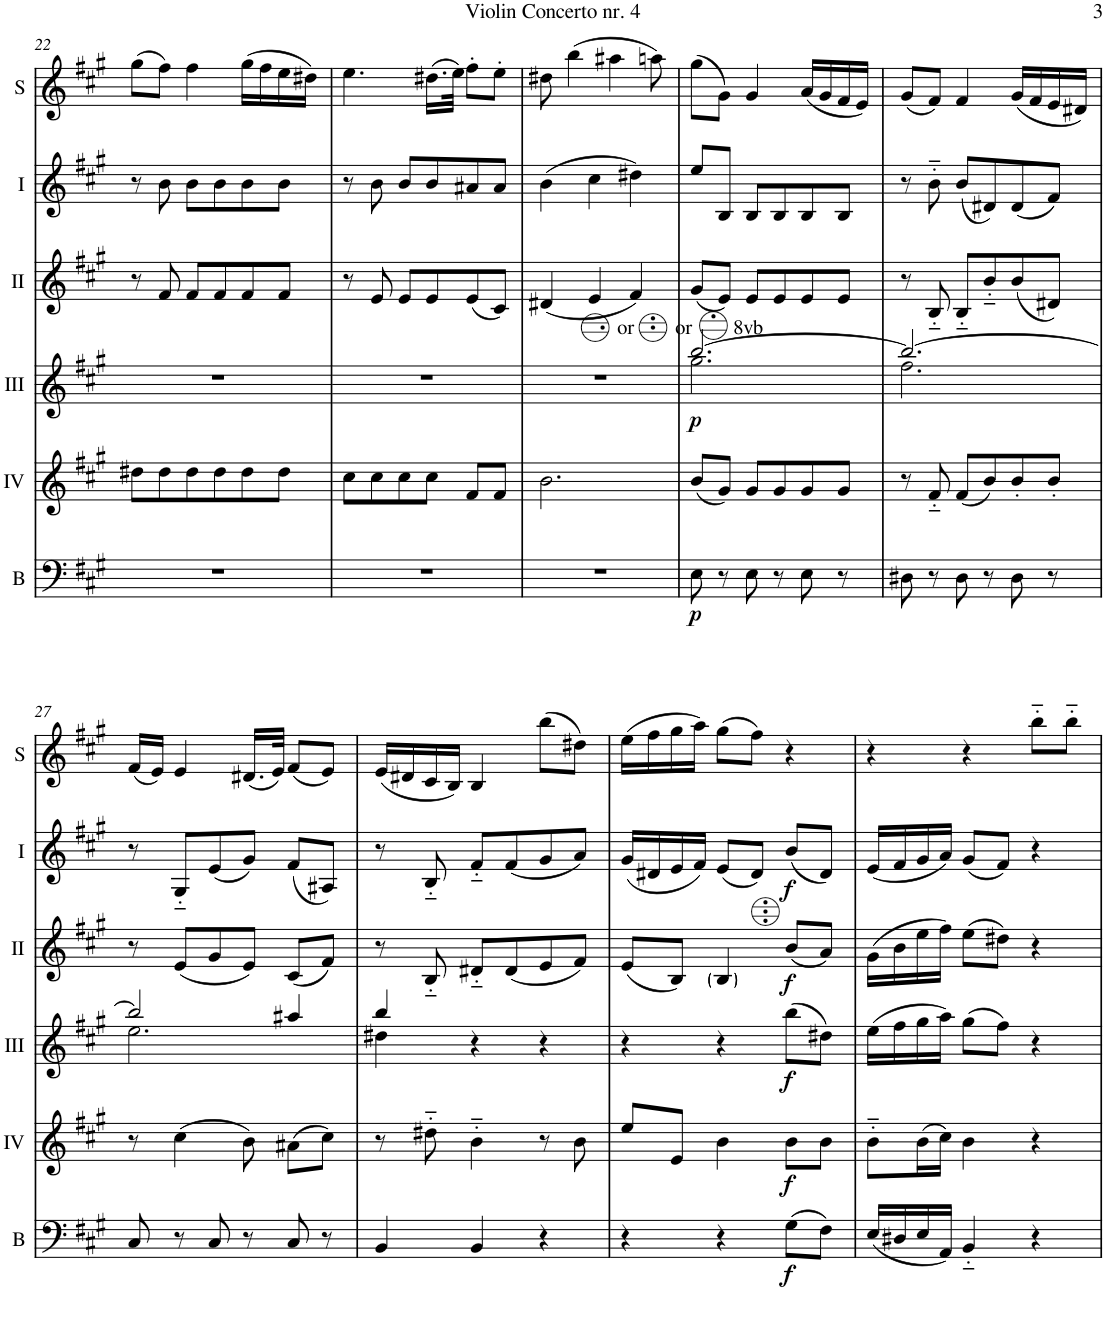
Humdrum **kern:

**kern	**dynam	**kern	**dynam	**kern	**dynam	**kern	**dynam	**kern	**dynam	**kern
*part6	*part6	*part5	*part5	*part4	*part4	*part3	*part3	*part2	*part2	*part1
*staff6	*staff6	*staff5	*staff5	*staff4	*staff4	*staff3	*staff3	*staff2	*staff2	*staff1
*I"Bass	*	*I"Acc. 4	*	*I"Acc. 3	*	*I"Acc. 2	*	*I"Acc. 1	*	*I"Solo
*I'B	*	*	*	*	*	*	*	*	*	*I'S
!!LO:PB:g=z
*clefF4	*	*clefG2	*	*clefG2	*	*clefG2	*	*clefG2	*	*clefG2
*Trd7c12	*	*Trd7c12	*	*Trd7c12	*	*	*	*	*	*
*k[f#c#g#]	*	*k[f#c#g#]	*	*k[f#c#g#]	*	*k[f#c#g#]	*	*k[f#c#g#]	*	*k[f#c#g#]
*M3/4	*	*M3/4	*	*M3/4	*	*M3/4	*	*M3/4	*	*M3/4
=22	=22	=22	=22	=22	=22	=22	=22	=22	=22	=22
2.r	.	8dd#X\L	.	2.r	.	8r	.	8r	.	(8gg#\L
.	.	8dd#\	.	.	.	8f#/	.	8b\	.	8ff#\J)
.	.	8dd#\	.	.	.	8f#/L	.	8b\L	.	4ff#\
.	.	8dd#\	.	.	.	8f#/	.	8b\	.	.
.	.	8dd#\	.	.	.	8f#/	.	8b\	.	(16gg#\LL
.	.	.	.	.	.	.	.	.	.	16ff#\
.	.	8dd#\J	.	.	.	8f#/J	.	8b\J	.	16ee\
.	.	.	.	.	.	.	.	.	.	16dd#X\JJ)
=23	=23	=23	=23	=23	=23	=23	=23	=23	=23	=23
2.r	.	8cc#\L	.	2.r	.	8r	.	8r	.	4.ee\
.	.	8cc#\	.	.	.	8e/	.	8b\	.	.
.	.	8cc#\	.	.	.	8e/L	.	8b/L	.	.
.	.	8cc#\J	.	.	.	8e/	.	8b/	.	(16.dd#X\LL
.	.	.	.	.	.	.	.	.	.	32ee\JJk)
.	.	8f#/L	.	.	.	(8e/	.	8a#X/	.	8ff#'\L
.	.	8f#/J	.	.	.	8c#/J)	.	8a#/J	.	8ee'\J
=24	=24	=24	=24	=24	=24	=24	=24	=24	=24	=24
2.r	.	2.b\	.	2.r	.	(4d#X/	.	(4b\	.	8dd#X\
.	.	.	.	.	.	.	.	.	.	(4bb\
.	.	.	.	.	.	4e/	.	4cc#\	.	.
.	.	.	.	.	.	.	.	.	.	4aa#X\
.	.	.	.	.	.	4f#/)	.	4dd#X\)	.	.
.	.	.	.	.	.	.	.	.	.	8aan\)
=25	=25	=25	=25	=25	=25	=25	=25	=25	=25	=25
*	*	*	*	*^	*	*	*	*	*	*
!	!	!	!	!LO:TX:a:t=or        or        8vb	!	!	!	!	!	!	!
!	!LO:DY:b	!	!	!	!	!LO:DY:b	!	!	!	!	!
8E\	p	(8b/L	.	[2.bbb/	2.ggg#\	p	(8g#/L	.	8ee/L	.	(8gg#\L
8r	.	8g#/J)	.	.	.	.	8e/J)	.	8B/J	.	8g#\J)
8E\	.	8g#/L	.	.	.	.	8e/L	.	8B/L	.	4g#/
8r	.	8g#/	.	.	.	.	8e/	.	8B/	.	.
8E\	.	8g#/	.	.	.	.	8e/	.	8B/	.	(16a/LL
.	.	.	.	.	.	.	.	.	.	.	16g#/
8r	.	8g#/J	.	.	.	.	8e/J	.	8B/J	.	16f#/
.	.	.	.	.	.	.	.	.	.	.	16e/JJ)
=26	=26	=26	=26	=26	=26	=26	=26	=26	=26	=26	=26
8D#X\	.	8r	.	2.bbb/_	2.fff#\	.	8r	.	8r	.	(8g#/L
8r	.	8f#'~/	.	.	.	.	8B'~/	.	8b'~\	.	8f#/J)
8D#\	.	(8f#/L	.	.	.	.	8B'~/L	.	(8b/L	.	4f#/
8r	.	8b/)	.	.	.	.	8b'~/	.	8d#X/)	.	.
8D#\	.	8b'/	.	.	.	.	(8b/	.	(8d#/	.	(16g#/LL
.	.	.	.	.	.	.	.	.	.	.	16f#/
8r	.	8b'/J	.	.	.	.	8d#X/J)	.	8f#/J)	.	16e/
.	.	.	.	.	.	.	.	.	.	.	16d#X/JJ)
!!LO:LB:g=z
=27	=27	=27	=27	=27	=27	=27	=27	=27	=27	=27	=27
8C#/	.	8r	.	2bbb/]	2.eee\	.	8r	.	8r	.	(16f#/LL
.	.	.	.	.	.	.	.	.	.	.	16e/JJ)
8r	.	(4cc#\	.	.	.	.	(8e/L	.	8G#'~/L	.	4e/
8C#/	.	.	.	.	.	.	8g#/	.	(8e/	.	.
8r	.	8b\)	.	.	.	.	8e/J)	.	8g#/J)	.	(16.d#X/LL
.	.	.	.	.	.	.	.	.	.	.	32e/JJk)
8C#/	.	(8a#X\L	.	4aaa#X/	.	.	(8c#/L	.	(8f#/L	.	(8f#/L
8r	.	8cc#\J)	.	.	.	.	8f#/J)	.	8A#X/J)	.	8e/J)
=28	=28	=28	=28	=28	=28	=28	=28	=28	=28	=28	=28
4BB/	.	8r	.	4bbb/	4ddd#X\	.	8r	.	8r	.	(16e/LL
.	.	.	.	.	.	.	.	.	.	.	16d#X/
.	.	8dd#X'~\	.	.	.	.	8B'~/	.	8B'~/	.	16c#/
.	.	.	.	.	.	.	.	.	.	.	16B/JJ)
4BB/	.	4b'~\	.	4r	4ryy	.	8d#X'~/L	.	8f#'~/L	.	4B/
.	.	.	.	.	.	.	(8d#/	.	(8f#/	.	.
4r	.	8r	.	4r	4ryy	.	8e/	.	8g#/	.	(8bb\L
.	.	8b\	.	.	.	.	8f#/J)	.	8a/J)	.	8dd#X\J)
=29	=29	=29	=29	=29	=29	=29	=29	=29	=29	=29	=29
4r	.	8ee/L	.	4r	4ryy	.	(8e/L	.	(16g#/LL	.	(16ee\LL
.	.	.	.	.	.	.	.	.	16d#X/	.	16ff#\
.	.	8e/J	.	.	.	.	8B/J)	.	16e/	.	16gg#\
.	.	.	.	.	.	.	.	.	16f#/JJ)	.	16aa\JJ)
4r	.	4b\	.	4r	4ryy	.	4B/	.	(8e/L	.	(8gg#\L
.	.	.	.	.	.	.	.	.	8d#/J)	.	8ff#\J)
!	!LO:DY:b	!	!LO:DY:b	!	!	!LO:DY:b	!	!LO:DY:b	!	!LO:DY:b	!
(8G#\L	f	8b\L	f	(8bbb\L	4ryy	f	(8B/L	f	(8b/L	f	4r
8F#\J)	.	8b\J	.	8ddd#X\J)	.	.	8A/J)	.	8d#/J)	.	.
=30	=30	=30	=30	=30	=30	=30	=30	=30	=30	=30	=30
(16E/LL	.	8b'~\L	.	(16eee\LL	2ryy	.	(16G#\LL	.	(16e/LL	.	4r
16D#X/	.	.	.	16fff#\	.	.	16B\	.	16f#/	.	.
16E/	.	(16b\L	.	16ggg#\	.	.	16e\	.	16g#/	.	.
16AA/JJ)	.	16cc#\JJ)	.	16aaa\JJ)	.	.	16f#\JJ)	.	16a/JJ)	.	.
4BB'~/	.	4b\	.	(8ggg#\L	.	.	(8e\L	.	(8g#/L	.	4r
.	.	.	.	8fff#\J)	.	.	8d#X\J)	.	8f#/J)	.	.
4r	.	4r	.	4r	4ryy	.	4r	.	4r	.	8bb'~\L
.	.	.	.	.	.	.	.	.	.	.	8bb'~\J
*	*	*	*	*v	*v	*	*	*	*	*	*
=	=	=	=	=	=	=	=	=	=	=
*-	*-	*-	*-	*-	*-	*-	*-	*-	*-	*-
